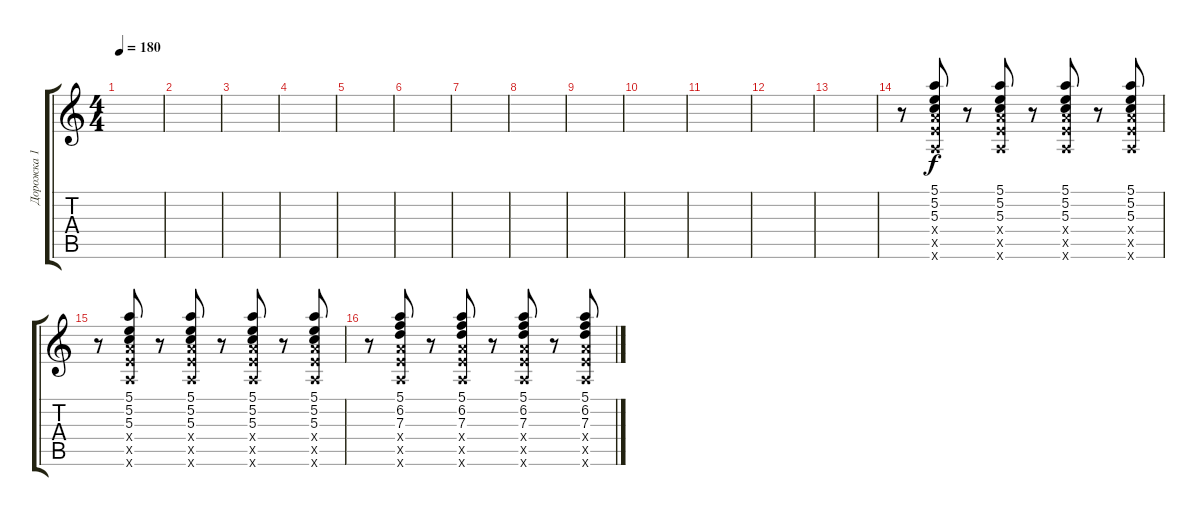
\track ("Дорожка 1" "Дорожка 1") {instrument electricguitarclean}
\staff {score tabs}
\tuning (E4 B3 G3 D3 A2 E2) {hide}
\ts (4 4)
\tempo 180
\clef g2
\ks c
|
|
|
|
|
|
|
|
|
|
|
|
|
r.8 (5.1 5.2 5.3 7.4{x} 7.5{x} 5.6{x}).8 r.8 (5.1 5.2 5.3 7.4{x} 7.5{x} 5.6{x}).8 r.8 (5.1 5.2 5.3 7.4{x} 7.5{x} 5.6{x}).8 r.8 (5.1 5.2 5.3 7.4{x} 7.5{x} 5.6{x}).8 |
r.8 (5.1 5.2 5.3 7.4{x} 7.5{x} 5.6{x}).8 r.8 (5.1 5.2 5.3 7.4{x} 7.5{x} 5.6{x}).8 r.8 (5.1 5.2 5.3 7.4{x} 7.5{x} 5.6{x}).8 r.8 (5.1 5.2 5.3 7.4{x} 7.5{x} 5.6{x}).8 |
r.8 (5.1 6.2 7.3 7.4{x} 7.5{x} 5.6{x}).8 r.8 (5.1 6.2 7.3 7.4{x} 7.5{x} 5.6{x}).8 r.8 (5.1 6.2 7.3 7.4{x} 7.5{x} 5.6{x}).8 r.8 (5.1 6.2 7.3 7.4{x} 7.5{x} 5.6{x}).8
